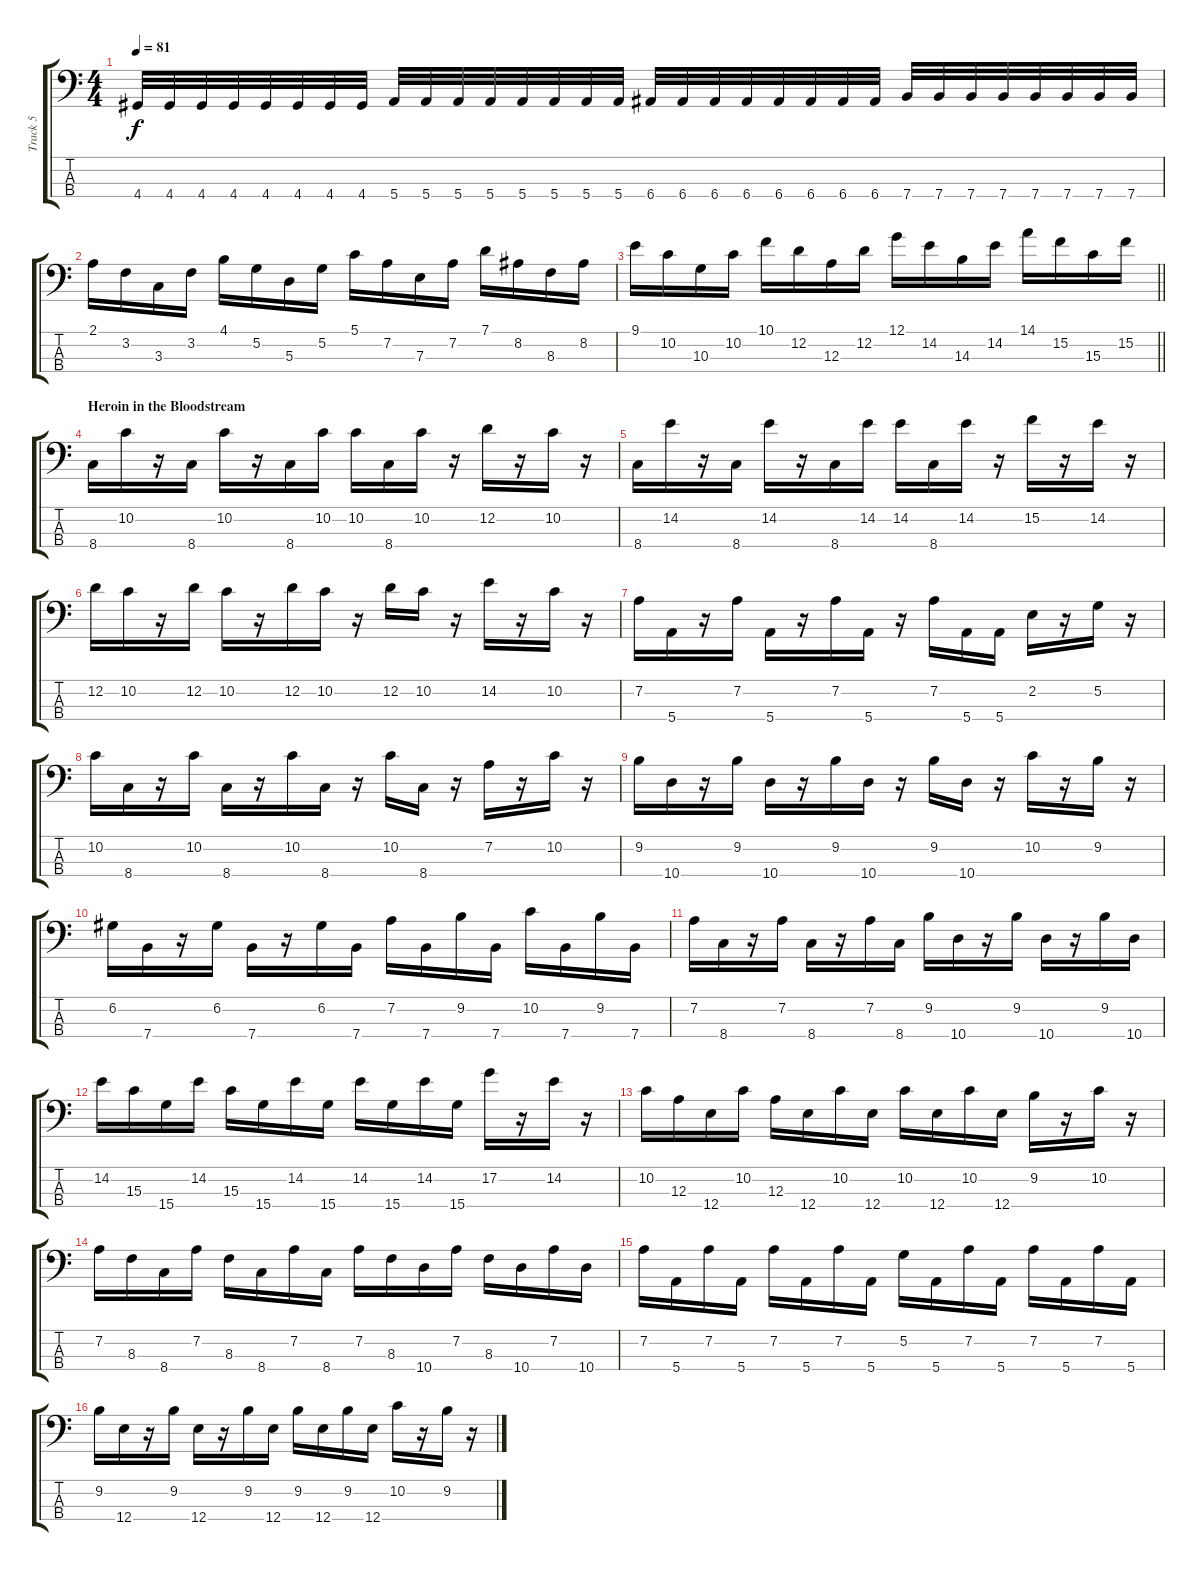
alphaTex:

\track ("Track 5" "Track 5") {instrument electricbassfinger}
\staff {score tabs}
\tuning (G2 D2 A1 E1) {hide}
\ts (4 4)
\tempo 81
\clef f4
\ks c
4.4.32{dy f} 4.4.32 4.4.32 4.4.32 4.4.32 4.4.32 4.4.32 4.4.32 5.4.32 5.4.32 5.4.32 5.4.32 5.4.32 5.4.32 5.4.32 5.4.32 6.4.32 6.4.32 6.4.32 6.4.32 6.4.32 6.4.32 6.4.32 6.4.32 7.4.32 7.4.32 7.4.32 7.4.32 7.4.32 7.4.32 7.4.32 7.4.32 |
2.1.16 3.2.16 3.3.16 3.2.16 4.1.16 5.2.16 5.3.16 5.2.16 5.1.16 7.2.16 7.3.16 7.2.16 7.1.16 8.2.16 8.3.16 8.2.16 |
\barLineRight lightlight
9.1.16 10.2.16 10.3.16 10.2.16 10.1.16 12.2.16 12.3.16 12.2.16 12.1.16 14.2.16 14.3.16 14.2.16 14.1.16 15.2.16 15.3.16 15.2.16 |
\section ("" "Heroin in the Bloodstream")
8.4.16 10.2.16 r.16 8.4.16 10.2.16 r.16 8.4.16 10.2.16 10.2.16 8.4.16 10.2.16 r.16 12.2.16 r.16 10.2.16 r.16 |
8.4.16 14.2.16 r.16 8.4.16 14.2.16 r.16 8.4.16 14.2.16 14.2.16 8.4.16 14.2.16 r.16 15.2.16 r.16 14.2.16 r.16 |
12.2.16 10.2.16 r.16 12.2.16 10.2.16 r.16 12.2.16 10.2.16 r.16 12.2.16 10.2.16 r.16 14.2.16 r.16 10.2.16 r.16 |
7.2.16 5.4.16 r.16 7.2.16 5.4.16 r.16 7.2.16 5.4.16 r.16 7.2.16 5.4.16 5.4.16 2.2.16 r.16 5.2.16 r.16 |
10.2.16 8.4.16 r.16 10.2.16 8.4.16 r.16 10.2.16 8.4.16 r.16 10.2.16 8.4.16 r.16 7.2.16 r.16 10.2.16 r.16 |
9.2.16 10.4.16 r.16 9.2.16 10.4.16 r.16 9.2.16 10.4.16 r.16 9.2.16 10.4.16 r.16 10.2.16 r.16 9.2.16 r.16 |
6.2.16 7.4.16 r.16 6.2.16 7.4.16 r.16 6.2.16 7.4.16 7.2.16 7.4.16 9.2.16 7.4.16 10.2.16 7.4.16 9.2.16 7.4.16 |
7.2.16 8.4.16 r.16 7.2.16 8.4.16 r.16 7.2.16 8.4.16 9.2.16 10.4.16 r.16 9.2.16 10.4.16 r.16 9.2.16 10.4.16 |
14.2.16 15.3.16 15.4.16 14.2.16 15.3.16 15.4.16 14.2.16 15.4.16 14.2.16 15.4.16 14.2.16 15.4.16 17.2.16 r.16 14.2.16 r.16 |
10.2.16 12.3.16 12.4.16 10.2.16 12.3.16 12.4.16 10.2.16 12.4.16 10.2.16 12.4.16 10.2.16 12.4.16 9.2.16 r.16 10.2.16 r.16 |
7.2.16 8.3.16 8.4.16 7.2.16 8.3.16 8.4.16 7.2.16 8.4.16 7.2.16 8.3.16 10.4.16 7.2.16 8.3.16 10.4.16 7.2.16 10.4.16 |
7.2.16 5.4.16 7.2.16 5.4.16 7.2.16 5.4.16 7.2.16 5.4.16 5.2.16 5.4.16 7.2.16 5.4.16 7.2.16 5.4.16 7.2.16 5.4.16 |
9.2.16 12.4.16 r.16 9.2.16 12.4.16 r.16 9.2.16 12.4.16 9.2.16 12.4.16 9.2.16 12.4.16 10.2.16 r.16 9.2.16 r.16
